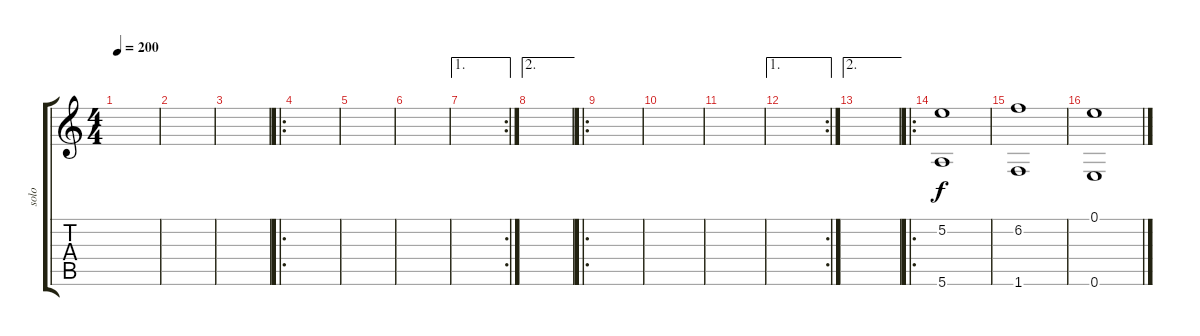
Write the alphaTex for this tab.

\track ("solo" "solo") {instrument electricguitarclean}
\staff {score tabs}
\tuning (E4 B3 G3 D3 A2 E2) {hide}
\ts (4 4)
\tempo 200
\clef g2
\ks c
|
|
|
\ro
|
|
|
\ae 1
\rc 2
|
\ae 2
|
\ro
|
|
|
\ae 1
\rc 2
|
\ae 2
|
\ro
(5.2 5.6).1 |
(6.2 1.6).1 |
(0.1 0.6).1
